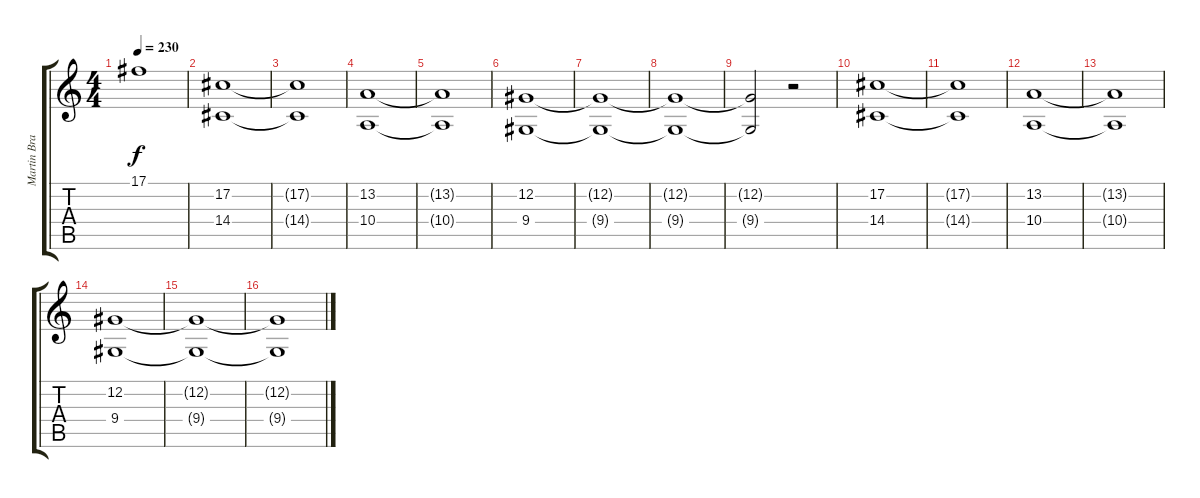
\track ("Martin Brandström" "Martin Bra") {instrument synthstrings2}
\staff {score tabs}
\tuning (Db4 Ab3 E3 B2 Gb2 Db2) {hide}
\ts (4 4)
\tempo 230
\clef g2
\ks c
17.1{t}.1{dy f} |
(17.2 14.4).1 |
(17.2{t} 14.4{t}).1 |
(13.2 10.4).1 |
(13.2{t} 10.4{t}).1 |
(12.2 9.4).1 |
(12.2{t} 9.4{t}).1 |
(12.2{t} 9.4{t}).1 |
(12.2{t} 9.4{t}).2 r.2 |
(17.2 14.4).1 |
(17.2{t} 14.4{t}).1 |
(13.2 10.4).1 |
(13.2{t} 10.4{t}).1 |
(12.2 9.4).1 |
(12.2{t} 9.4{t}).1 |
(12.2{t} 9.4{t}).1
